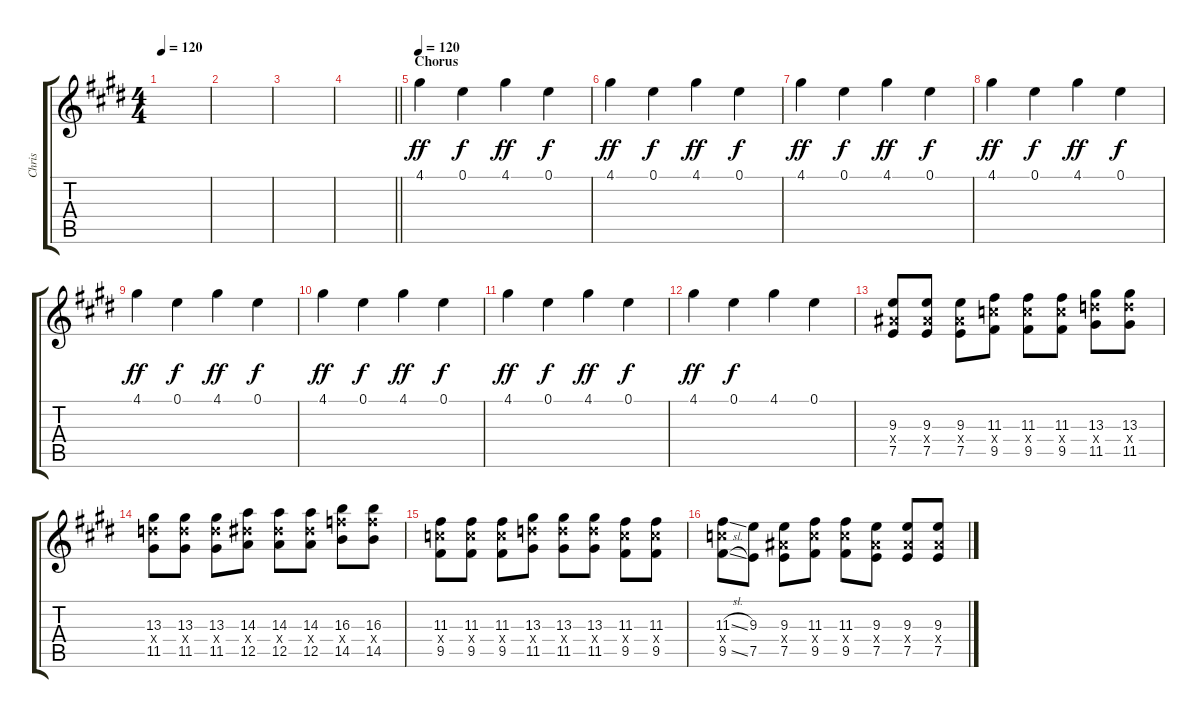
\track ("Chris" "Chris") {instrument distortionguitar}
\staff {score tabs}
\tuning (E4 B3 G3 D3 A2 E2) {hide}
\ts (4 4)
\tempo 120
\clef g2
\ks e
|
|
|
\barLineRight lightlight
|
\section ("" "Chorus")
\tempo 120
4.1.4{dy ff} 0.1.4{dy f} 4.1.4{dy ff} 0.1.4{dy f} |
4.1.4{dy ff} 0.1.4{dy f} 4.1.4{dy ff} 0.1.4{dy f} |
4.1.4{dy ff} 0.1.4{dy f} 4.1.4{dy ff} 0.1.4{dy f} |
4.1.4{dy ff} 0.1.4{dy f} 4.1.4{dy ff} 0.1.4{dy f} |
4.1.4{dy ff} 0.1.4{dy f} 4.1.4{dy ff} 0.1.4{dy f} |
4.1.4{dy ff} 0.1.4{dy f} 4.1.4{dy ff} 0.1.4{dy f} |
4.1.4{dy ff} 0.1.4{dy f} 4.1.4{dy ff} 0.1.4{dy f} |
4.1.4{dy ff} 0.1.4{dy f} 4.1.4 0.1.4 |
(9.3 8.4{x} 7.5).8 (9.3 8.4{x} 7.5).8 (9.3 8.4{x} 7.5).8 (11.3 10.4{x} 9.5).8 (11.3 10.4{x} 9.5).8 (11.3 10.4{x} 9.5).8 (13.3 12.4{x} 11.5).8 (13.3 12.4{x} 11.5).8 |
(13.3 12.4{x} 11.5).8 (13.3 12.4{x} 11.5).8 (13.3 12.4{x} 11.5).8 (14.3 13.4{x} 12.5).8 (14.3 13.4{x} 12.5).8 (14.3 13.4{x} 12.5).8 (16.3 15.4{x} 14.5).8 (16.3 15.4{x} 14.5).8 |
(11.3 10.4{x} 9.5).8 (11.3 10.4{x} 9.5).8 (11.3 10.4{x} 9.5).8 (13.3 12.4{x} 11.5).8 (13.3 12.4{x} 11.5).8 (13.3 12.4{x} 11.5).8 (11.3 10.4{x} 9.5).8 (11.3 10.4{x} 9.5).8 |
(11.3{sl} 10.4{x} 9.5{sl}).8 (9.3 7.5).8 (9.3 8.4{x} 7.5).8 (11.3 10.4{x} 9.5).8 (11.3 10.4{x} 9.5).8 (9.3 8.4{x} 7.5).8 (9.3 8.4{x} 7.5).8 (9.3 8.4{x} 7.5).8
